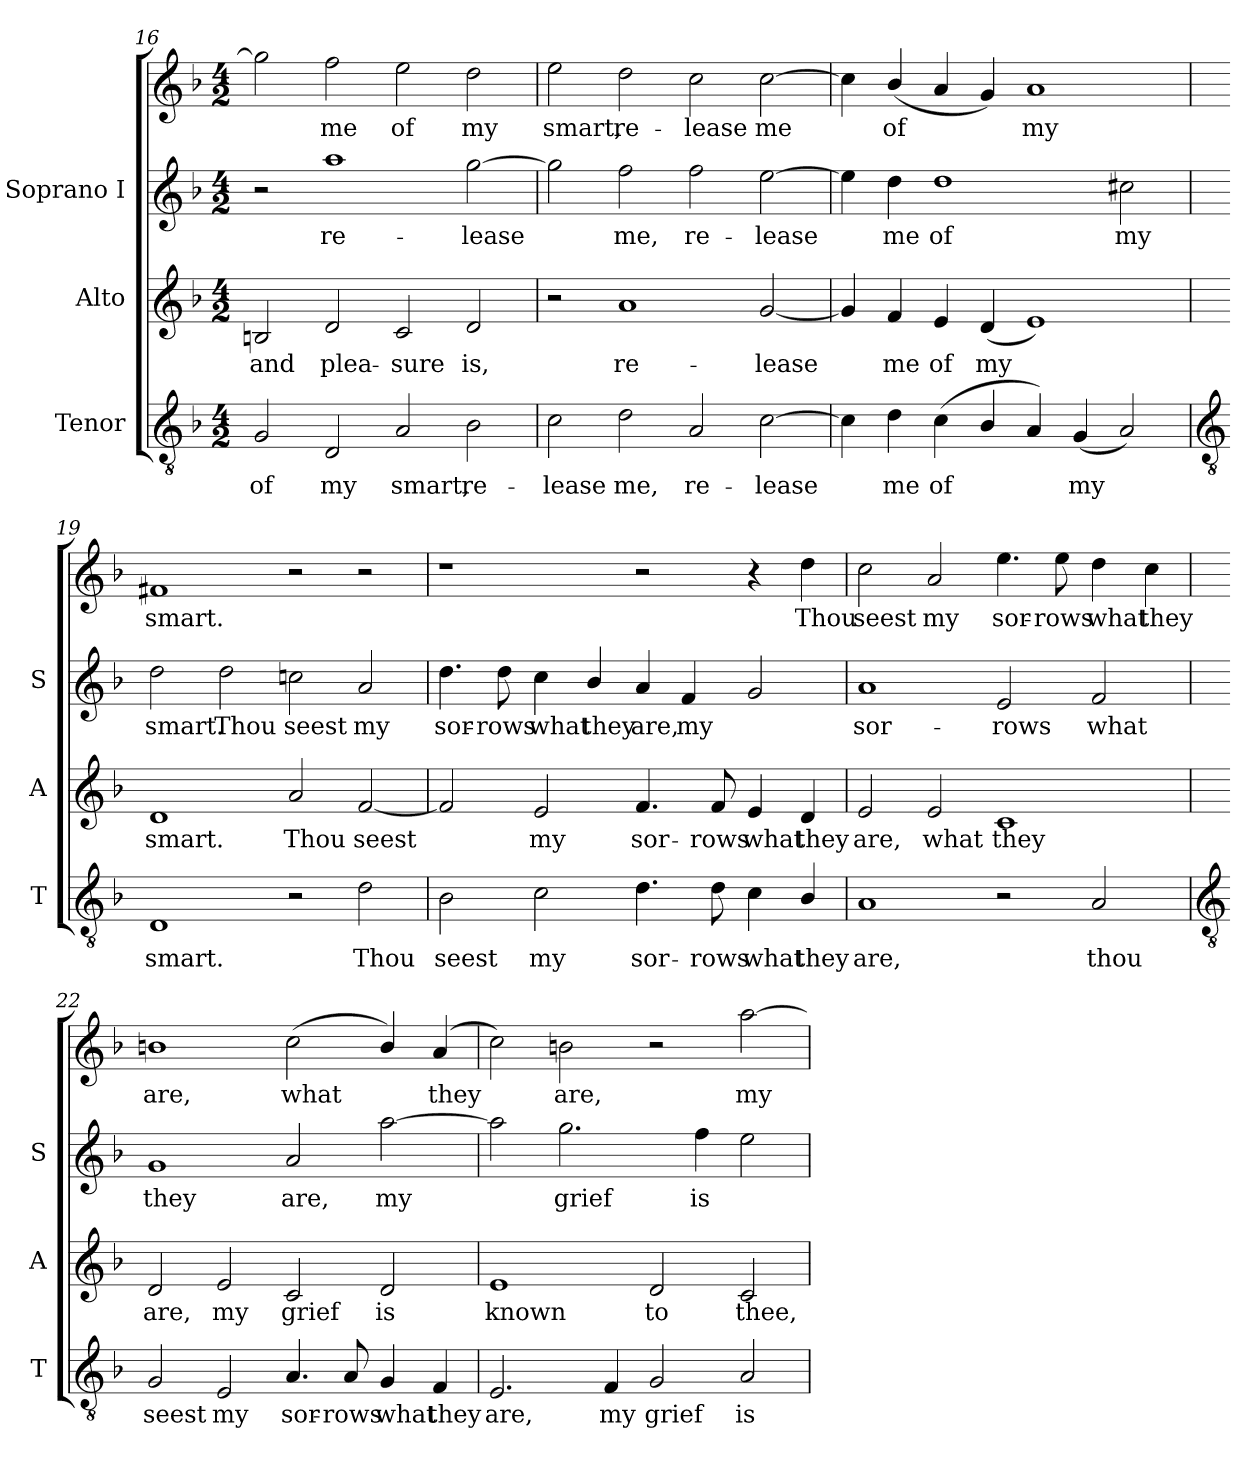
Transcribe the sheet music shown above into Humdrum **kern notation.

**kern	**text	**kern	**text	**kern	**text	**kern	**text
*part3	*part3	*part2	*part2	*part1	*part1	*part1	*part1
*staff4	*staff4	*staff3	*staff3	*staff2	*staff2	*staff1	*staff1
*I"Tenor	*	*I"Alto	*	*I"Soprano I	*	*	*
*I'T	*	*I'A	*	*I'S	*	*	*
!!LO:LB:g=z
*clefGv2	*	*clefG2	*	*clefG2	*	*clefG2	*
*k[b-]	*	*k[b-]	*	*k[b-]	*	*k[b-]	*
*F:	*	*F:	*	*F:	*	*F:	*
*M4/2	*	*M4/2	*	*M4/2	*	*M4/2	*
=16	=16	=16	=16	=16	=16	=16	=16
!	!LO:LY:b	!	!LO:LY:b	!	!	!	!
2G	of	2Bn	and	2r	.	2gg]	.
!	!LO:LY:b	!	!LO:LY:b	!	!LO:LY:b	!	!LO:LY:b
2D	my	2d	plea-	1aa	re-	2ff	me
!	!LO:LY:b	!	!LO:LY:b	!	!	!	!LO:LY:b
2A	smart,	2c	-sure	.	.	2ee	of
!	!LO:LY:b	!	!LO:LY:b	!	!LO:LY:b	!	!LO:LY:b
2B-	re-	2d	is,	[2gg	-lease	2dd	my
=17	=17	=17	=17	=17	=17	=17	=17
!	!LO:LY:b	!	!	!	!	!	!LO:LY:b
2c	-lease	2r	.	2gg]	.	2ee	smart,
!	!LO:LY:b	!	!LO:LY:b	!	!LO:LY:b	!	!LO:LY:b
2d	me,	1a	re-	2ff	me,	2dd	re-
!	!LO:LY:b	!	!	!	!LO:LY:b	!	!LO:LY:b
2A	re-	.	.	2ff	re-	2cc	-lease
!	!LO:LY:b	!	!LO:LY:b	!	!LO:LY:b	!	!LO:LY:b
[2c	-lease	[2g	-lease	[2ee	-lease	[2cc	me
=18	=18	=18	=18	=18	=18	=18	=18
4c]	.	4g]	.	4ee]	.	4cc]	.
!	!LO:LY:b	!	!LO:LY:b	!	!LO:LY:b	!	!LO:LY:b
4d	me	4f	me	4dd	me	(<4b-/	of
!	!LO:LY:b	!	!LO:LY:b	!	!LO:LY:b	!	!
(<4c	of	4e	of	1dd	of	4a	.
!	!	!	!LO:LY:b	!	!	!	!
4B-/	.	(<4d	my	.	.	4g)	.
!	!	!	!	!	!	!	!LO:LY:b
4A)	.	1e)	.	.	.	1a	my
!	!LO:LY:b	!	!	!	!	!	!
(<4G	my	.	.	.	.	.	.
!	!	!	!	!	!LO:LY:b	!	!
2A)	.	.	.	2cc#X	my	.	.
!!LO:LB:g=z
=19	=19	=19	=19	=19	=19	=19	=19
*clefGv2	*	*	*	*	*	*	*
!	!LO:LY:b	!	!LO:LY:b	!	!LO:LY:b	!	!LO:LY:b
1D	smart.	1d	smart.	2dd	smart.	1f#X	smart.
!	!	!	!	!	!LO:LY:b	!	!
.	.	.	.	2dd	Thou	.	.
!	!	!	!LO:LY:b	!	!LO:LY:b	!	!
2r	.	2a	Thou	2ccn	seest	2r	.
!	!LO:LY:b	!	!LO:LY:b	!	!LO:LY:b	!	!
2d	Thou	[2f	seest	2a	my	2r	.
=20	=20	=20	=20	=20	=20	=20	=20
!	!LO:LY:b	!	!	!	!LO:LY:b	!	!
2B-	seest	2f]	.	4.dd	sor-	1r	.
!	!	!	!	!	!LO:LY:b	!	!
.	.	.	.	8dd	-rows	.	.
!	!LO:LY:b	!	!LO:LY:b	!	!LO:LY:b	!	!
2c	my	2e	my	4cc	what	.	.
!	!	!	!	!	!LO:LY:b	!	!
.	.	.	.	4b-/	they	.	.
!	!LO:LY:b	!	!LO:LY:b	!	!LO:LY:b	!	!
4.d	sor-	4.f	sor-	4a	are,	2r	.
!	!	!	!	!	!LO:LY:b	!	!
.	.	.	.	4f	my	.	.
!	!LO:LY:b	!	!LO:LY:b	!	!	!	!
8d	-rows	8f	-rows	.	.	.	.
!	!LO:LY:b	!	!LO:LY:b	!	!	!	!
4c	what	4e	what	2g	.	4r	.
!	!LO:LY:b	!	!LO:LY:b	!	!	!	!LO:LY:b
4B-/	they	4d	they	.	.	4dd	Thou
=21	=21	=21	=21	=21	=21	=21	=21
!	!LO:LY:b	!	!LO:LY:b	!	!LO:LY:b	!	!LO:LY:b
1A	are,	2e	are,	1a	sor-	2cc	seest
!	!	!	!LO:LY:b	!	!	!	!LO:LY:b
.	.	2e	what	.	.	2a	my
!	!	!	!LO:LY:b	!	!LO:LY:b	!	!LO:LY:b
2r	.	1c	they	2e	-rows	4.ee	sor-
!	!	!	!	!	!	!	!LO:LY:b
.	.	.	.	.	.	8ee	-rows
!	!LO:LY:b	!	!	!	!LO:LY:b	!	!LO:LY:b
2A	thou	.	.	2f	what	4dd	what
!	!	!	!	!	!	!	!LO:LY:b
.	.	.	.	.	.	4cc	they
!!LO:LB:g=z
=22	=22	=22	=22	=22	=22	=22	=22
*clefGv2	*	*	*	*	*	*	*
!	!LO:LY:b	!	!LO:LY:b	!	!LO:LY:b	!	!LO:LY:b
2G	seest	2d	are,	1g	they	1bn	are,
!	!LO:LY:b	!	!LO:LY:b	!	!	!	!
2E	my	2e	my	.	.	.	.
!	!LO:LY:b	!	!LO:LY:b	!	!LO:LY:b	!	!LO:LY:b
4.A	sor-	2c	grief	2a	are,	(<2cc	what
!	!LO:LY:b	!	!	!	!	!	!
8A	-rows	.	.	.	.	.	.
!	!LO:LY:b	!	!LO:LY:b	!	!LO:LY:b	!	!
4G	what	2d	is	[2aa	my	4b/)	.
!	!LO:LY:b	!	!	!	!	!	!LO:LY:b
4F	they	.	.	.	.	(<4a	they
=23	=23	=23	=23	=23	=23	=23	=23
!	!LO:LY:b	!	!LO:LY:b	!	!	!	!
2.E	are,	1e	known	2aa]	.	2cc)	.
!	!	!	!	!	!LO:LY:b	!	!LO:LY:b
.	.	.	.	2.gg	grief	2bn	are,
!	!LO:LY:b	!	!	!	!	!	!
4F	my	.	.	.	.	.	.
!	!LO:LY:b	!	!LO:LY:b	!	!	!	!
2G	grief	2d	to	.	.	2r	.
!	!	!	!	!	!LO:LY:b	!	!
.	.	.	.	4ff	is	.	.
!	!LO:LY:b	!	!LO:LY:b	!	!	!	!LO:LY:b
2A	is	2c	thee,	2ee	.	[2aa	my
=	=	=	=	=	=	=	=
*-	*-	*-	*-	*-	*-	*-	*-
